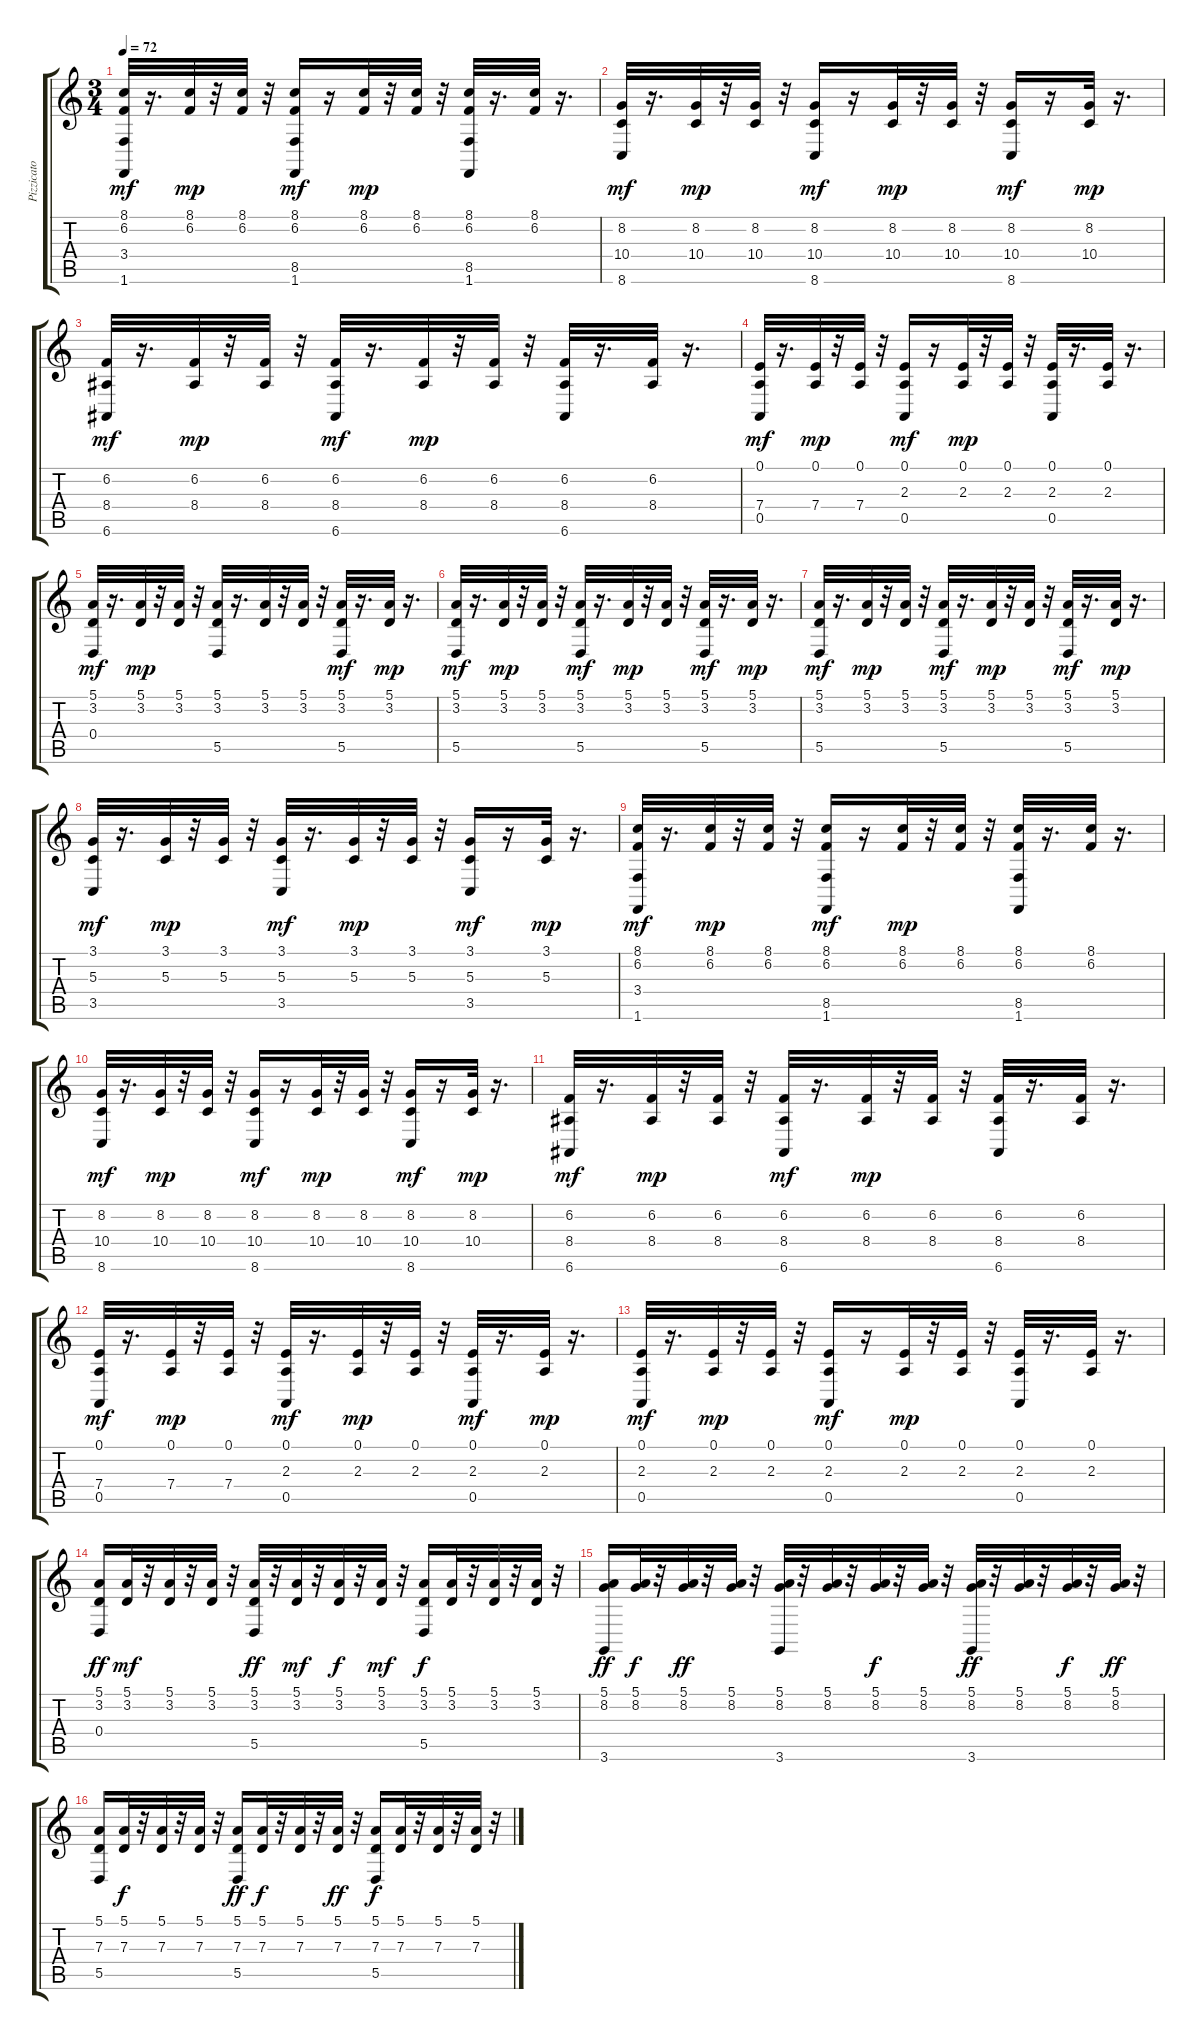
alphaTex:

\track ("Pizzicato" "Pizzicato") {instrument pizzicatostrings}
\staff {score tabs}
\tuning (E4 B3 G3 D3 A2 E2) {hide}
\ts (3 4)
\tempo 72
\clef g2
\ks c
(8.1 6.2 3.4 1.6).32{dy mf} r.16{d} (8.1 6.2).32{dy mp} r.32 (8.1 6.2).32 r.32 (8.1 6.2 8.5 1.6).16{dy mf} r.16 (8.1 6.2).32{dy mp} r.32 (8.1 6.2).32 r.32 (8.1 6.2 8.5 1.6).32 r.16{d} (8.1 6.2).32 r.16{d} |
(8.2 10.4 8.6).32{dy mf} r.16{d} (8.2 10.4).32{dy mp} r.32 (8.2 10.4).32 r.32 (8.2 10.4 8.6).16{dy mf} r.16 (8.2 10.4).32{dy mp} r.32 (8.2 10.4).32 r.32 (8.2 10.4 8.6).16{dy mf} r.16 (8.2 10.4).32{dy mp} r.16{d} |
(6.2 8.4 6.6).32{dy mf} r.16{d} (6.2 8.4).32{dy mp} r.32 (6.2 8.4).32 r.32 (6.2 8.4 6.6).32{dy mf} r.16{d} (6.2 8.4).32{dy mp} r.32 (6.2 8.4).32 r.32 (6.2 8.4 6.6).32 r.16{d} (6.2 8.4).32 r.16{d} |
(0.1 7.4 0.5).32{dy mf} r.16{d} (0.1 7.4).32{dy mp} r.32 (0.1 7.4).32 r.32 (0.1 2.3 0.5).16{dy mf} r.16 (0.1 2.3).32{dy mp} r.32 (0.1 2.3).32 r.32 (0.1 2.3 0.5).32 r.16{d} (0.1 2.3).32 r.16{d} |
(5.1 3.2 0.4).32{dy mf} r.16{d} (5.1 3.2).32{dy mp} r.32 (5.1 3.2).32 r.32 (5.1 3.2 5.5).32 r.16{d} (5.1 3.2).32 r.32 (5.1 3.2).32 r.32 (5.1 3.2 5.5).32{dy mf} r.16{d} (5.1 3.2).32{dy mp} r.16{d} |
(5.1 3.2 5.5).32{dy mf} r.16{d} (5.1 3.2).32{dy mp} r.32 (5.1 3.2).32 r.32 (5.1 3.2 5.5).32{dy mf} r.16{d} (5.1 3.2).32{dy mp} r.32 (5.1 3.2).32 r.32 (5.1 3.2 5.5).32{dy mf} r.16{d} (5.1 3.2).32{dy mp} r.16{d} |
(5.1 3.2 5.5).32{dy mf} r.16{d} (5.1 3.2).32{dy mp} r.32 (5.1 3.2).32 r.32 (5.1 3.2 5.5).32{dy mf} r.16{d} (5.1 3.2).32{dy mp} r.32 (5.1 3.2).32 r.32 (5.1 3.2 5.5).32{dy mf} r.16{d} (5.1 3.2).32{dy mp} r.16{d} |
(3.1 5.3 3.5).32{dy mf} r.16{d} (3.1 5.3).32{dy mp} r.32 (3.1 5.3).32 r.32 (3.1 5.3 3.5).32{dy mf} r.16{d} (3.1 5.3).32{dy mp} r.32 (3.1 5.3).32 r.32 (3.1 5.3 3.5).16{dy mf} r.16 (3.1 5.3).32{dy mp} r.16{d} |
(8.1 6.2 3.4 1.6).32{dy mf} r.16{d} (8.1 6.2).32{dy mp} r.32 (8.1 6.2).32 r.32 (8.1 6.2 8.5 1.6).16{dy mf} r.16 (8.1 6.2).32{dy mp} r.32 (8.1 6.2).32 r.32 (8.1 6.2 8.5 1.6).32 r.16{d} (8.1 6.2).32 r.16{d} |
(8.2 10.4 8.6).32{dy mf} r.16{d} (8.2 10.4).32{dy mp} r.32 (8.2 10.4).32 r.32 (8.2 10.4 8.6).16{dy mf} r.16 (8.2 10.4).32{dy mp} r.32 (8.2 10.4).32 r.32 (8.2 10.4 8.6).16{dy mf} r.16 (8.2 10.4).32{dy mp} r.16{d} |
(6.2 8.4 6.6).32{dy mf} r.16{d} (6.2 8.4).32{dy mp} r.32 (6.2 8.4).32 r.32 (6.2 8.4 6.6).32{dy mf} r.16{d} (6.2 8.4).32{dy mp} r.32 (6.2 8.4).32 r.32 (6.2 8.4 6.6).32 r.16{d} (6.2 8.4).32 r.16{d} |
(0.1 7.4 0.5).32{dy mf} r.16{d} (0.1 7.4).32{dy mp} r.32 (0.1 7.4).32 r.32 (0.1 2.3 0.5).32{dy mf} r.16{d} (0.1 2.3).32{dy mp} r.32 (0.1 2.3).32 r.32 (0.1 2.3 0.5).32{dy mf} r.16{d} (0.1 2.3).32{dy mp} r.16{d} |
(0.1 2.3 0.5).32{dy mf} r.16{d} (0.1 2.3).32{dy mp} r.32 (0.1 2.3).32 r.32 (0.1 2.3 0.5).16{dy mf} r.16 (0.1 2.3).32{dy mp} r.32 (0.1 2.3).32 r.32 (0.1 2.3 0.5).32 r.16{d} (0.1 2.3).32 r.16{d} |
(5.1 3.2 0.4).16{dy ff} (5.1 3.2).32{dy mf} r.32 (5.1 3.2).32 r.32 (5.1 3.2).32 r.32 (5.1 3.2 5.5).32{dy ff} r.32 (5.1 3.2).32{dy mf} r.32 (5.1 3.2).32{dy f} r.32 (5.1 3.2).32{dy mf} r.32 (5.1 3.2 5.5).16{dy f} (5.1 3.2).32 r.32 (5.1 3.2).32 r.32 (5.1 3.2).32 r.32 |
(5.1 8.2 3.6).16{dy ff} (5.1 8.2).32{dy f} r.32 (5.1 8.2).32{dy ff} r.32 (5.1 8.2).32 r.32 (5.1 8.2 3.6).32 r.32 (5.1 8.2).32 r.32 (5.1 8.2).32{dy f} r.32 (5.1 8.2).32 r.32 (5.1 8.2 3.6).32{dy ff} r.32 (5.1 8.2).32 r.32 (5.1 8.2).32{dy f} r.32 (5.1 8.2).32{dy ff} r.32 |
(5.1 7.3 5.5).16 (5.1 7.3).32{dy f} r.32 (5.1 7.3).32 r.32 (5.1 7.3).32 r.32 (5.1 7.3 5.5).16{dy ff} (5.1 7.3).32{dy f} r.32 (5.1 7.3).32 r.32 (5.1 7.3).32{dy ff} r.32 (5.1 7.3 5.5).16{dy f} (5.1 7.3).32 r.32 (5.1 7.3).32 r.32 (5.1 7.3).32 r.32
